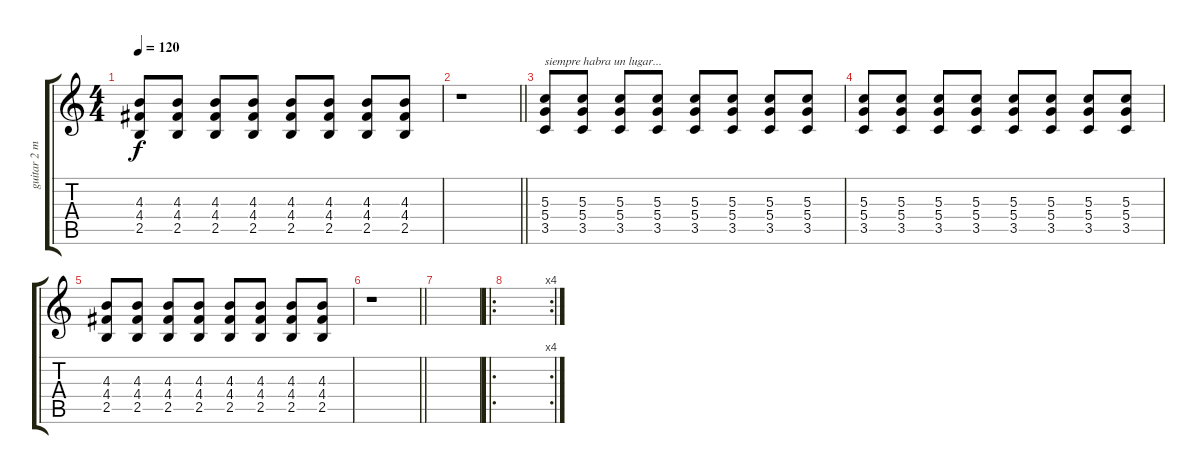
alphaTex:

\track ("guitar 2 muted" "guitar 2 m") {instrument electricguitarmuted}
\staff {score tabs}
\tuning (E4 B3 G3 D3 A2 E2) {hide}
\ts (4 4)
\tempo 120
\clef g2
\ks c
(4.3 4.4 2.5).8{dy f} (4.3 4.4 2.5).8 (4.3 4.4 2.5).8 (4.3 4.4 2.5).8 (4.3 4.4 2.5).8 (4.3 4.4 2.5).8 (4.3 4.4 2.5).8 (4.3 4.4 2.5).8 |
\barLineRight lightlight
r.1 |
(5.3 5.4 3.5).8{txt "siempre habra un lugar..."} (5.3 5.4 3.5).8 (5.3 5.4 3.5).8 (5.3 5.4 3.5).8 (5.3 5.4 3.5).8 (5.3 5.4 3.5).8 (5.3 5.4 3.5).8 (5.3 5.4 3.5).8 |
(5.3 5.4 3.5).8 (5.3 5.4 3.5).8 (5.3 5.4 3.5).8 (5.3 5.4 3.5).8 (5.3 5.4 3.5).8 (5.3 5.4 3.5).8 (5.3 5.4 3.5).8 (5.3 5.4 3.5).8 |
(4.3 4.4 2.5).8 (4.3 4.4 2.5).8 (4.3 4.4 2.5).8 (4.3 4.4 2.5).8 (4.3 4.4 2.5).8 (4.3 4.4 2.5).8 (4.3 4.4 2.5).8 (4.3 4.4 2.5).8 |
\barLineRight lightlight
r.1 |
|
\ro
\rc 4
